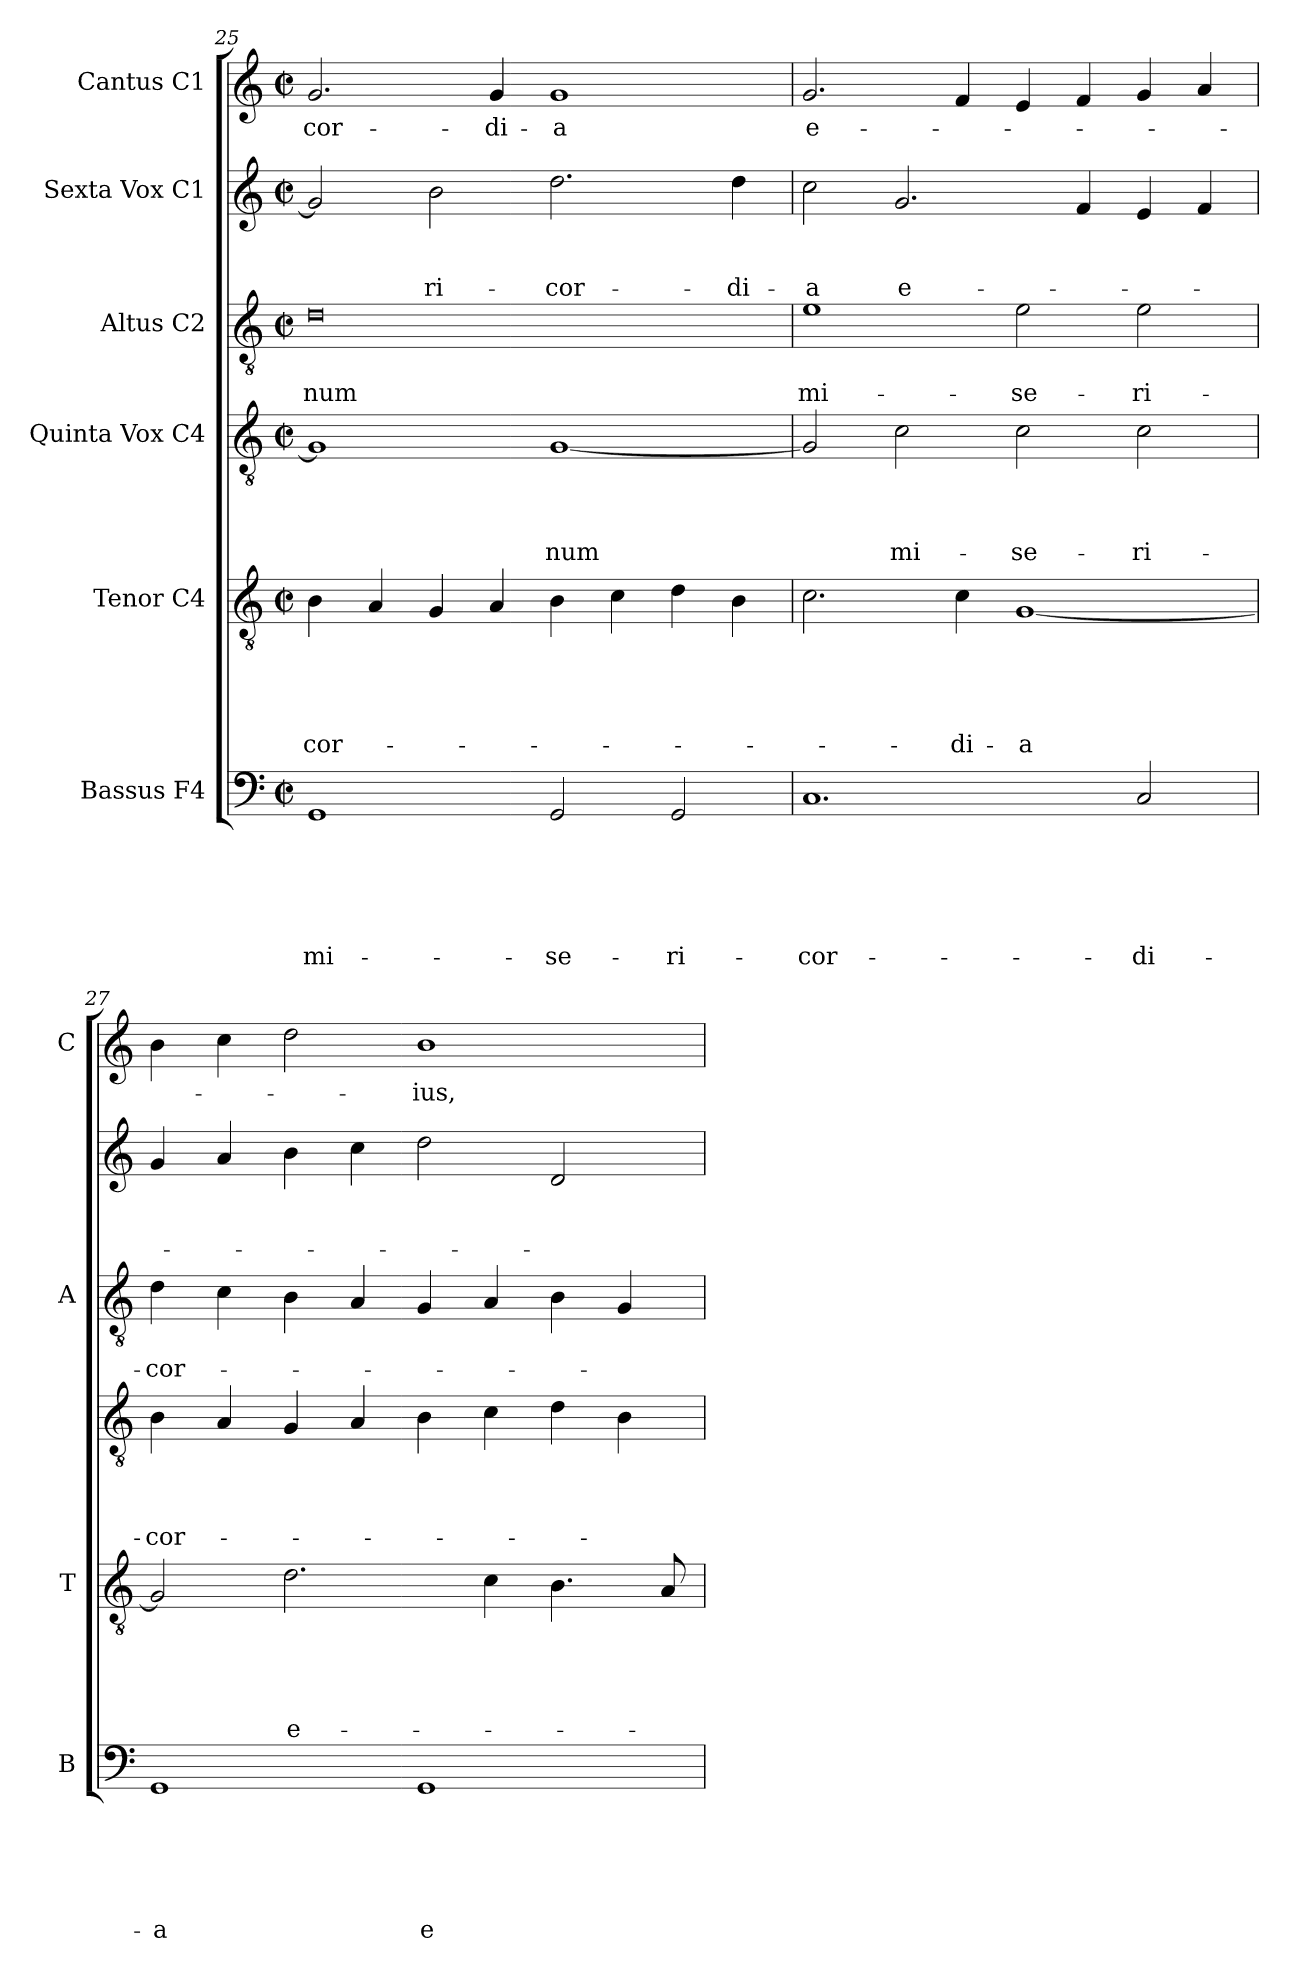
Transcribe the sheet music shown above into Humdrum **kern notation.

**kern	**text	**text	**text	**text	**text	**text	**kern	**text	**text	**text	**text	**text	**kern	**text	**text	**text	**text	**kern	**text	**text	**kern	**text	**text	**text	**kern	**text
*part6	*part6	*part6	*part6	*part6	*part6	*part6	*part5	*part5	*part5	*part5	*part5	*part5	*part4	*part4	*part4	*part4	*part4	*part3	*part3	*part3	*part2	*part2	*part2	*part2	*part1	*part1
*staff6	*staff6	*staff6	*staff6	*staff6	*staff6	*staff6	*staff5	*staff5	*staff5	*staff5	*staff5	*staff5	*staff4	*staff4	*staff4	*staff4	*staff4	*staff3	*staff3	*staff3	*staff2	*staff2	*staff2	*staff2	*staff1	*staff1
*I"Bassus F4	*	*	*	*	*	*	*I"Tenor C4	*	*	*	*	*	*I"Quinta Vox C4	*	*	*	*	*I"Altus C2	*	*	*I"Sexta Vox C1	*	*	*	*I"Cantus C1	*
*I'B	*	*	*	*	*	*	*I'T	*	*	*	*	*	*	*	*	*	*	*I'A	*	*	*	*	*	*	*I'C	*
*clefF4	*	*	*	*	*	*	*clefGv2	*	*	*	*	*	*clefGv2	*	*	*	*	*clefGv2	*	*	*clefG2	*	*	*	*clefG2	*
*k[]	*	*	*	*	*	*	*k[]	*	*	*	*	*	*k[]	*	*	*	*	*k[]	*	*	*k[]	*	*	*	*k[]	*
*C:	*	*	*	*	*	*	*C:	*	*	*	*	*	*C:	*	*	*	*	*C:	*	*	*C:	*	*	*	*C:	*
*M2/2	*	*	*	*	*	*	*M2/2	*	*	*	*	*	*M2/2	*	*	*	*	*M2/2	*	*	*M2/2	*	*	*	*M2/2	*
*met(c|)	*	*	*	*	*	*	*met(c|)	*	*	*	*	*	*met(c|)	*	*	*	*	*met(c|)	*	*	*met(c|)	*	*	*	*met(c|)	*
=25	=25	=25	=25	=25	=25	=25	=25	=25	=25	=25	=25	=25	=25	=25	=25	=25	=25	=25	=25	=25	=25	=25	=25	=25	=25	=25
!	!	!	!	!	!	!LO:LY:b	!	!	!	!	!	!LO:LY:b	!	!	!	!	!	!	!	!LO:LY:b	!	!	!	!	!	!LO:LY:b
1GG	.	.	.	.	.	mi-	4B\	.	.	.	.	-cor-	1G]	.	.	.	.	0d	.	-num	2g/]	.	.	.	2.g/	-cor-
.	.	.	.	.	.	.	4A/	.	.	.	.	.	.	.	.	.	.	.	.	.	.	.	.	.	.	.
!	!	!	!	!	!	!	!	!	!	!	!	!	!	!	!	!	!	!	!	!	!	!	!	!LO:LY:b	!	!
.	.	.	.	.	.	.	4G/	.	.	.	.	.	.	.	.	.	.	.	.	.	2b\	.	.	-ri-	.	.
!	!	!	!	!	!	!	!	!	!	!	!	!	!	!	!	!	!	!	!	!	!	!	!	!	!	!LO:LY:b
.	.	.	.	.	.	.	4A/	.	.	.	.	.	.	.	.	.	.	.	.	.	.	.	.	.	4g/	-di-
!	!	!	!	!	!	!LO:LY:b	!	!	!	!	!	!	!	!	!	!	!LO:LY:b	!	!	!	!	!	!	!LO:LY:b	!	!LO:LY:b
2GG/	.	.	.	.	.	-se-	4B\	.	.	.	.	.	[1G	.	.	.	-num	.	.	.	2.dd\	.	.	-cor-	1g	-a
.	.	.	.	.	.	.	4c\	.	.	.	.	.	.	.	.	.	.	.	.	.	.	.	.	.	.	.
!	!	!	!	!	!	!LO:LY:b	!	!	!	!	!	!	!	!	!	!	!	!	!	!	!	!	!	!	!	!
2GG/	.	.	.	.	.	-ri-	4d\	.	.	.	.	.	.	.	.	.	.	.	.	.	.	.	.	.	.	.
!	!	!	!	!	!	!	!	!	!	!	!	!	!	!	!	!	!	!	!	!	!	!	!	!LO:LY:b	!	!
.	.	.	.	.	.	.	4B\	.	.	.	.	.	.	.	.	.	.	.	.	.	4dd\	.	.	-di-	.	.
=26	=26	=26	=26	=26	=26	=26	=26	=26	=26	=26	=26	=26	=26	=26	=26	=26	=26	=26	=26	=26	=26	=26	=26	=26	=26	=26
!	!	!	!	!	!	!LO:LY:b	!	!	!	!	!	!	!	!	!	!	!	!	!	!LO:LY:b	!	!	!	!LO:LY:b	!	!LO:LY:b
1.C	.	.	.	.	.	-cor-	2.c\	.	.	.	.	.	2G/]	.	.	.	.	1e	.	mi-	2cc\	.	.	-a	2.g/	e-
!	!	!	!	!	!	!	!	!	!	!	!	!	!	!	!	!	!LO:LY:b	!	!	!	!	!	!	!LO:LY:b	!	!
.	.	.	.	.	.	.	.	.	.	.	.	.	2c\	.	.	.	mi-	.	.	.	2.g/	.	.	e-	.	.
!	!	!	!	!	!	!	!	!	!	!	!	!LO:LY:b	!	!	!	!	!	!	!	!	!	!	!	!	!	!
.	.	.	.	.	.	.	4c\	.	.	.	.	-di-	.	.	.	.	.	.	.	.	.	.	.	.	4f/	.
!	!	!	!	!	!	!	!	!	!	!	!	!LO:LY:b	!	!	!	!	!LO:LY:b	!	!	!LO:LY:b	!	!	!	!	!	!
.	.	.	.	.	.	.	[1G	.	.	.	.	-a	2c\	.	.	.	-se-	2e\	.	-se-	.	.	.	.	4e/	.
.	.	.	.	.	.	.	.	.	.	.	.	.	.	.	.	.	.	.	.	.	4f/	.	.	.	4f/	.
!	!	!	!	!	!	!LO:LY:b	!	!	!	!	!	!	!	!	!	!	!LO:LY:b	!	!	!LO:LY:b	!	!	!	!	!	!
2C/	.	.	.	.	.	-di-	.	.	.	.	.	.	2c\	.	.	.	-ri-	2e\	.	-ri-	4e/	.	.	.	4g/	.
.	.	.	.	.	.	.	.	.	.	.	.	.	.	.	.	.	.	.	.	.	4f/	.	.	.	4a/	.
!!LO:LB:g=z
=27	=27	=27	=27	=27	=27	=27	=27	=27	=27	=27	=27	=27	=27	=27	=27	=27	=27	=27	=27	=27	=27	=27	=27	=27	=27	=27
!	!	!	!	!	!	!LO:LY:b	!	!	!	!	!	!	!	!	!	!	!LO:LY:b	!	!	!LO:LY:b	!	!	!	!	!	!
1GG	.	.	.	.	.	-a	2G/]	.	.	.	.	.	4B\	.	.	.	-cor-	4d\	.	-cor-	4g/	.	.	.	4b\	.
.	.	.	.	.	.	.	.	.	.	.	.	.	4A/	.	.	.	.	4c\	.	.	4a/	.	.	.	4cc\	.
!	!	!	!	!	!	!	!	!	!	!	!	!LO:LY:b	!	!	!	!	!	!	!	!	!	!	!	!	!	!
.	.	.	.	.	.	.	2.d\	.	.	.	.	e-	4G/	.	.	.	.	4B\	.	.	4b\	.	.	.	2dd\	.
.	.	.	.	.	.	.	.	.	.	.	.	.	4A/	.	.	.	.	4A/	.	.	4cc\	.	.	.	.	.
!	!	!	!	!	!	!LO:LY:b	!	!	!	!	!	!	!	!	!	!	!	!	!	!	!	!	!	!	!	!LO:LY:b
1GG	.	.	.	.	.	e-	.	.	.	.	.	.	4B\	.	.	.	.	4G/	.	.	2dd\	.	.	.	1b	-ius,
.	.	.	.	.	.	.	4c\	.	.	.	.	.	4c\	.	.	.	.	4A/	.	.	.	.	.	.	.	.
.	.	.	.	.	.	.	4.B\	.	.	.	.	.	4d\	.	.	.	.	4B\	.	.	2d/	.	.	.	.	.
.	.	.	.	.	.	.	.	.	.	.	.	.	4B\	.	.	.	.	4G/	.	.	.	.	.	.	.	.
.	.	.	.	.	.	.	8A/	.	.	.	.	.	.	.	.	.	.	.	.	.	.	.	.	.	.	.
=	=	=	=	=	=	=	=	=	=	=	=	=	=	=	=	=	=	=	=	=	=	=	=	=	=	=
*-	*-	*-	*-	*-	*-	*-	*-	*-	*-	*-	*-	*-	*-	*-	*-	*-	*-	*-	*-	*-	*-	*-	*-	*-	*-	*-
